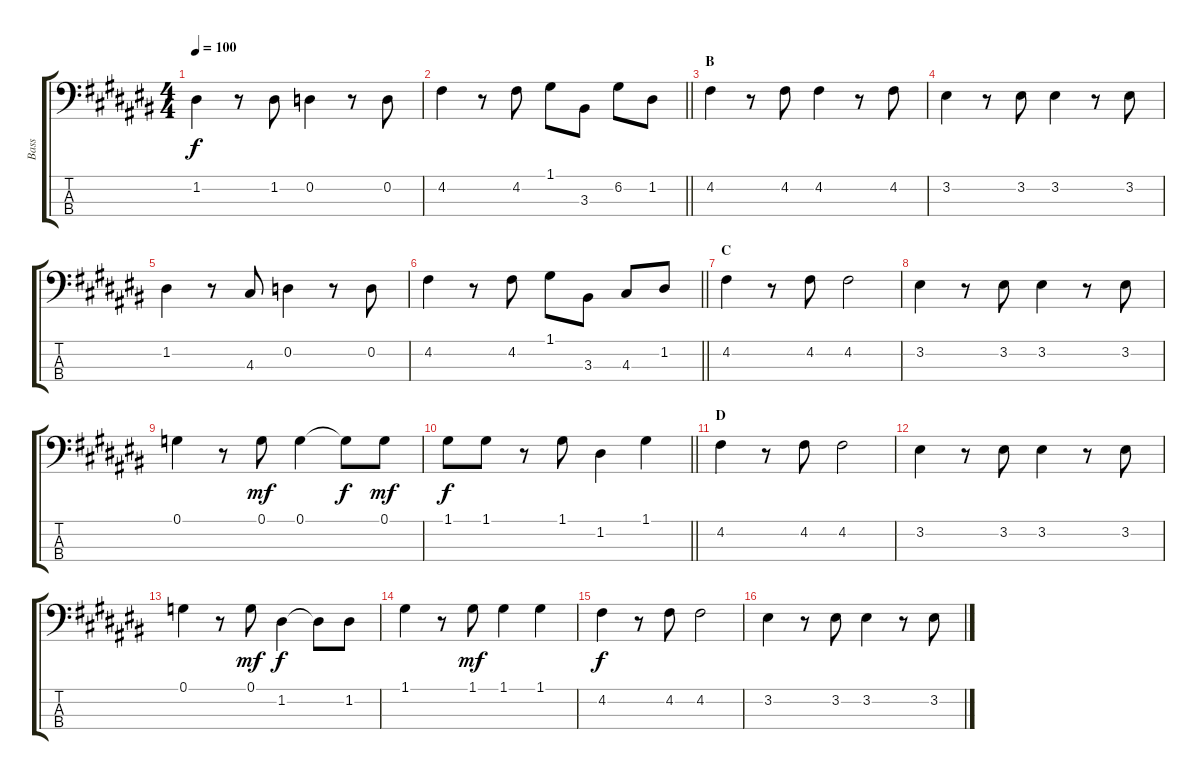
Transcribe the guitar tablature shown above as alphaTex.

\track ("Bass" "Bass") {instrument acousticbass}
\staff {score tabs}
\tuning (G2 D2 A1 E1) {hide}
\ts (4 4)
\tempo 100
\clef f4
\ks c#
1.2.4{dy f} r.8 1.2.8 0.2.4 r.8 0.2.8 |
\barLineRight lightlight
4.2.4 r.8 4.2.8 1.1.8 3.3.8 6.2.8 1.2.8 |
\section ("" "B")
4.2.4 r.8 4.2.8 4.2.4 r.8 4.2.8 |
3.2.4 r.8 3.2.8 3.2.4 r.8 3.2.8 |
1.2.4 r.8 4.3.8 0.2.4 r.8 0.2.8 |
\barLineRight lightlight
4.2.4 r.8 4.2.8 1.1.8 3.3.8 4.3.8 1.2.8 |
\section ("" "C")
4.2.4 r.8 4.2.8 4.2.2 |
3.2.4 r.8 3.2.8 3.2.4 r.8 3.2.8 |
0.1.4 r.8 0.1.8{dy mf} 0.1.4 0.1{t}.8{dy f} 0.1.8{dy mf} |
\barLineRight lightlight
1.1.8{dy f} 1.1.8 r.8 1.1.8 1.2.4 1.1.4 |
\section ("" "D")
4.2.4 r.8 4.2.8 4.2.2 |
3.2.4 r.8 3.2.8 3.2.4 r.8 3.2.8 |
0.1.4 r.8 0.1.8{dy mf} 1.2.4{dy f} 1.2{t}.8 1.2.8 |
1.1.4 r.8 1.1.8{dy mf} 1.1.4 1.1.4 |
4.2.4{dy f} r.8 4.2.8 4.2.2 |
3.2.4 r.8 3.2.8 3.2.4 r.8 3.2.8
